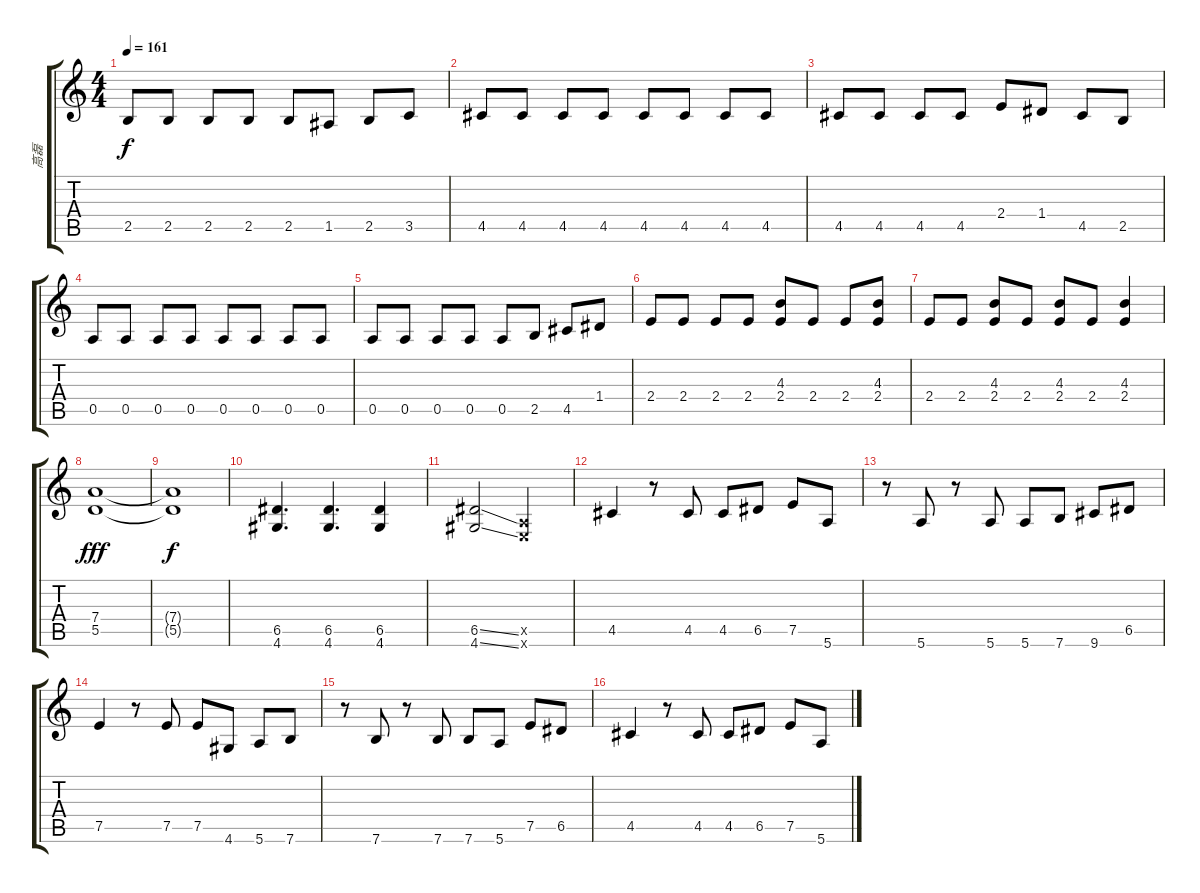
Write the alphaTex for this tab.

\track ("高磊" "高磊") {instrument distortionguitar}
\staff {score tabs}
\tuning (E4 B3 G3 D3 A2 E2) {hide}
\ts (4 4)
\tempo 161
\clef g2
\ks c
2.5.8{dy f} 2.5.8 2.5.8 2.5.8 2.5.8 1.5.8 2.5.8 3.5.8 |
4.5.8 4.5.8 4.5.8 4.5.8 4.5.8 4.5.8 4.5.8 4.5.8 |
4.5.8 4.5.8 4.5.8 4.5.8 2.4.8 1.4.8 4.5.8 2.5.8 |
0.5.8 0.5.8 0.5.8 0.5.8 0.5.8 0.5.8 0.5.8 0.5.8 |
0.5.8 0.5.8 0.5.8 0.5.8 0.5.8 2.5.8 4.5.8 1.4.8 |
2.4.8 2.4.8 2.4.8 2.4.8 (4.3 2.4).8 2.4.8 2.4.8 (4.3 2.4).8 |
2.4.8 2.4.8 (4.3 2.4).8 2.4.8 (4.3 2.4).8 2.4.8 (4.3 2.4).4 |
(7.4 5.5).1{dy fff balance 8} |
(7.4{t} 5.5{t}).1{dy f} |
(6.5 4.6).4{d balance 12} (6.5 4.6).4{d} (6.5 4.6).4 |
(6.5{ss} 4.6{ss}).2 (0.5{x} 0.6{x}).2 |
4.5.4 r.8 4.5.8 4.5.8 6.5.8 7.5.8 5.6.8 |
r.8 5.6.8 r.8 5.6.8 5.6.8 7.6.8 9.6.8 6.5.8 |
7.5.4 r.8 7.5.8 7.5.8 4.6.8 5.6.8 7.6.8 |
r.8 7.6.8 r.8 7.6.8 7.6.8 5.6.8 7.5.8 6.5.8 |
4.5.4 r.8 4.5.8 4.5.8 6.5.8 7.5.8 5.6.8
